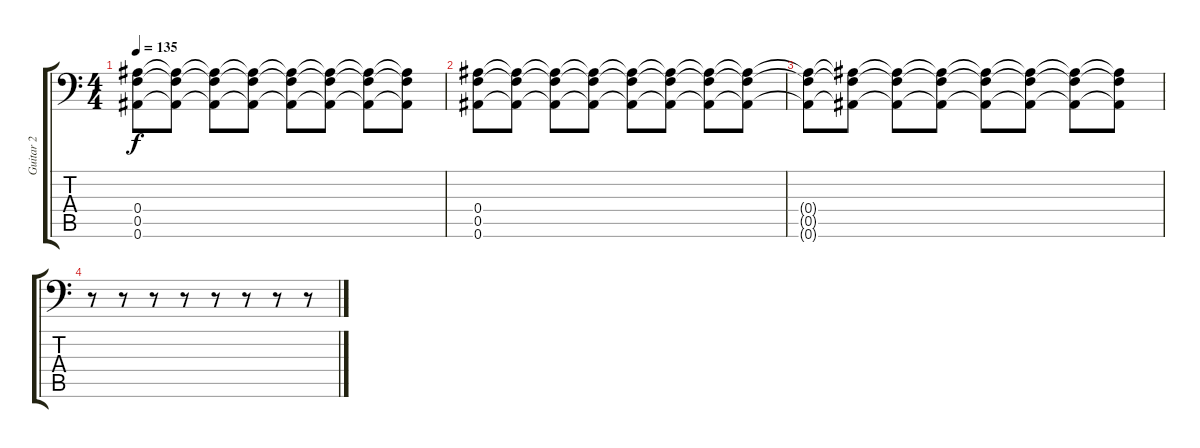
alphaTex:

\track ("Guitar 2" "Guitar 2") {instrument overdrivenguitar}
\staff {score tabs}
\tuning (C4 G3 Eb3 Bb2 F2 Bb1) {hide}
\ts (4 4)
\tempo 135
\clef f4
\ks c
(0.4 0.5 0.6).8{dy f} (0.4{t} 0.5{t} 0.6{t}).8 (0.4{t} 0.5{t} 0.6{t}).8 (0.4{t} 0.5{t} 0.6{t}).8 (0.4{t} 0.5{t} 0.6{t}).8 (0.4{t} 0.5{t} 0.6{t}).8 (0.4{t} 0.5{t} 0.6{t}).8 (0.4{t} 0.5{t} 0.6{t}).8 |
(0.4 0.5 0.6).8 (0.4{t} 0.5{t} 0.6{t}).8 (0.4{t} 0.5{t} 0.6{t}).8 (0.4{t} 0.5{t} 0.6{t}).8 (0.4{t} 0.5{t} 0.6{t}).8 (0.4{t} 0.5{t} 0.6{t}).8 (0.4{t} 0.5{t} 0.6{t}).8 (0.4{t} 0.5{t} 0.6{t}).8 |
(0.4{t} 0.5{t} 0.6{t}).8 (0.4{t} 0.5{t} 0.6{t}).8 (0.4{t} 0.5{t} 0.6{t}).8 (0.4{t} 0.5{t} 0.6{t}).8 (0.4{t} 0.5{t} 0.6{t}).8 (0.4{t} 0.5{t} 0.6{t}).8 (0.4{t} 0.5{t} 0.6{t}).8 (0.4{t} 0.5{t} 0.6{t}).8 |
r.8 r.8 r.8 r.8 r.8 r.8 r.8 r.8
